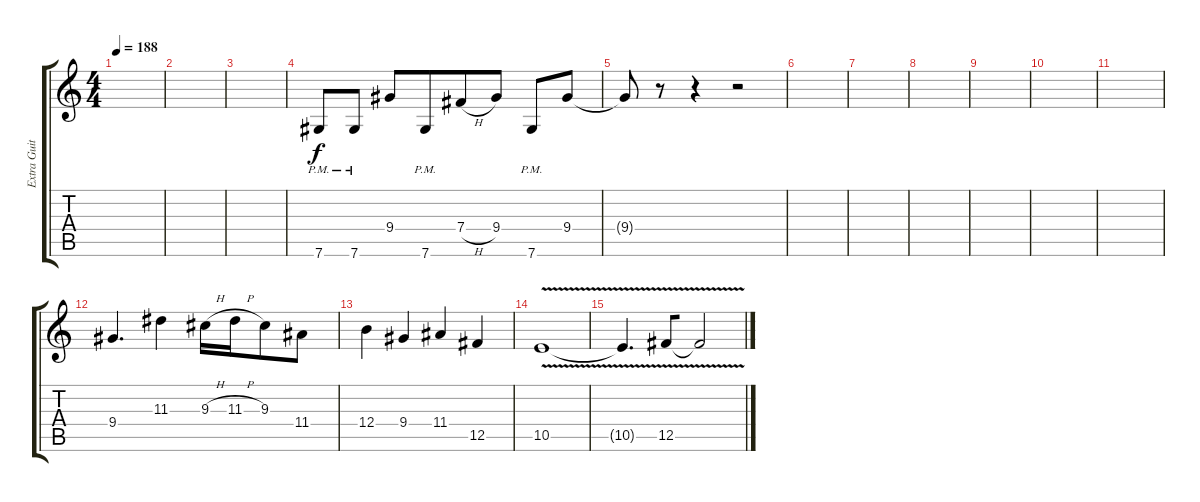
\track ("Extra Guitar 1" "Extra Guit") {instrument overdrivenguitar}
\staff {score tabs}
\tuning (Db4 Ab3 E3 B2 Gb2 Db2) {hide}
\ts (4 4)
\tempo 188
\clef g2
\ks c
|
|
|
7.6{pm}.8 7.6{pm}.8 9.4.8 7.6{pm}.8{beam merge} 7.4{h}.8 9.4.8 7.6{pm}.8 9.4.8 |
9.4{t}.8 r.8{beam merge} r.4 r.2 |
|
|
|
|
|
|
9.4.4{d} 11.3.4 9.3{h}.16 11.3{h}.16{beam merge} 9.3.8 11.4.8 |
12.4.4 9.4.4 11.4.4 12.5.4 |
10.5{v}.1 |
10.5{t}.4{d beam merge} 12.5{v}.8{beam merge} 12.5{t}.2
